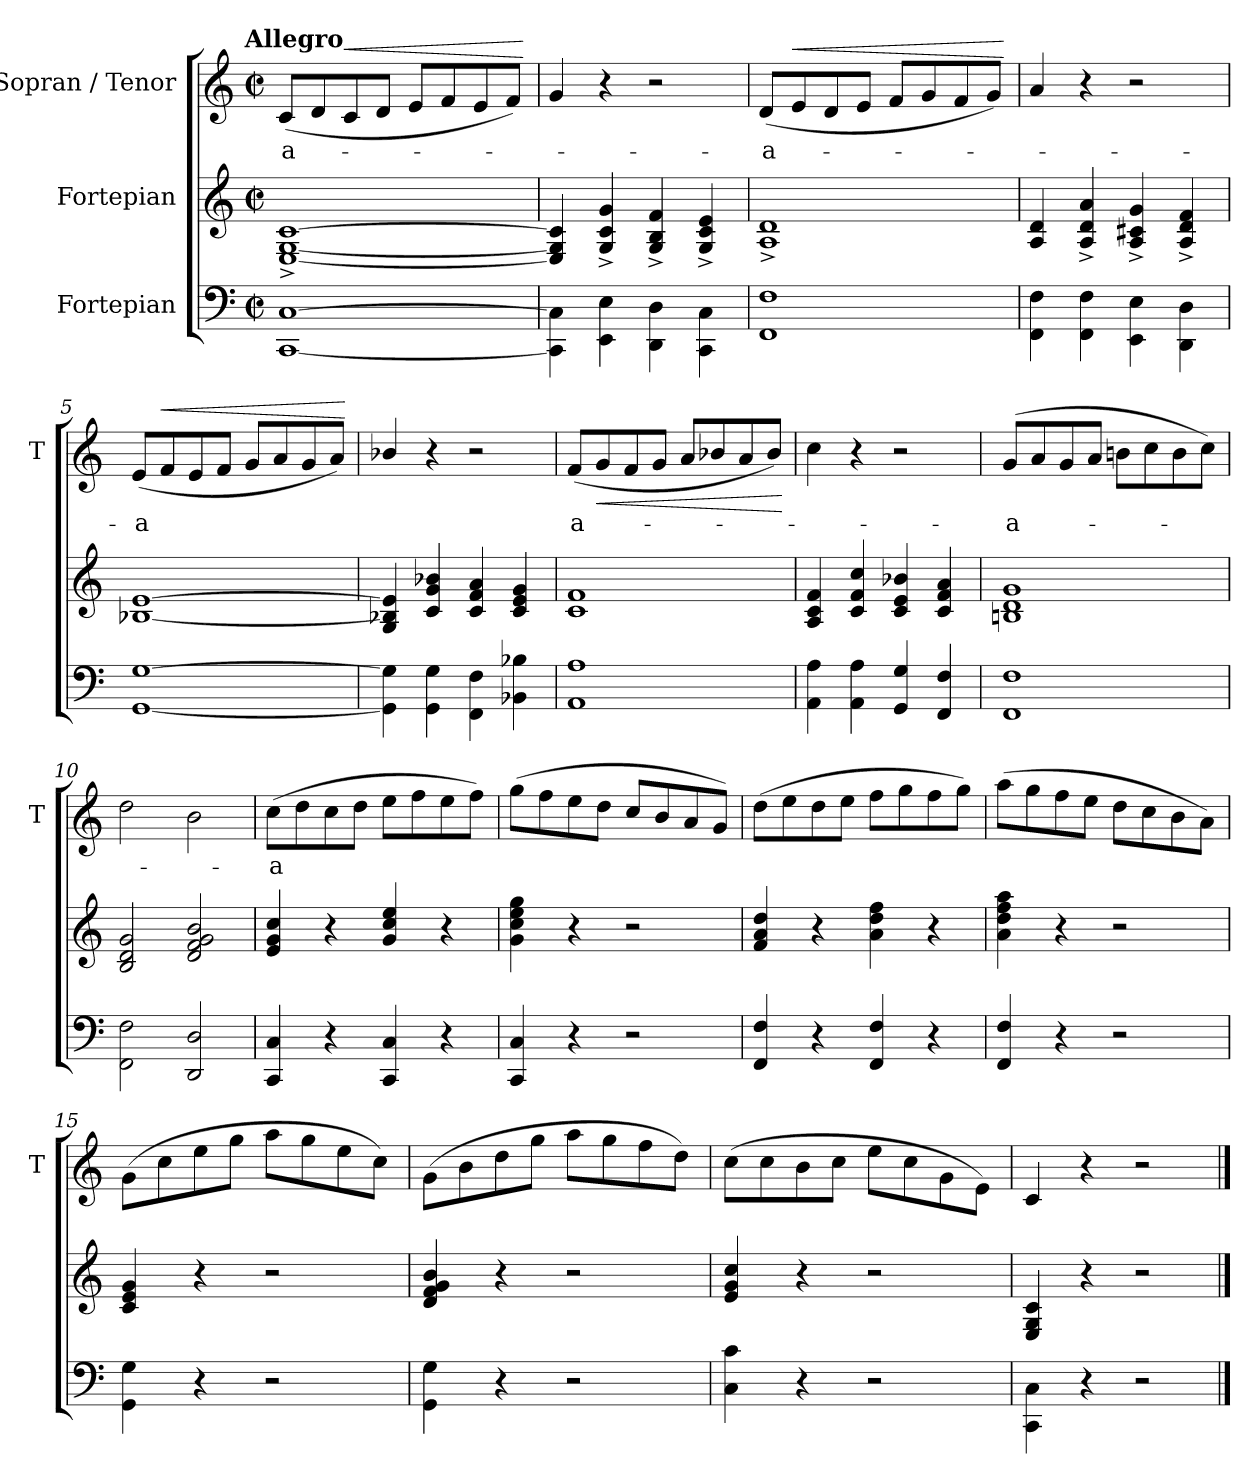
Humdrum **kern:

**kern	**kern	**kern	**text	**dynam
*part3	*part2	*part1	*part1	*part1
*staff3	*staff2	*staff1	*staff1	*staff1
*I"Fortepian	*I"Fortepian	*I"Sopran / Tenor	*	*
*	*	*I'T	*	*
*clefF4	*clefG2	*clefG2	*	*
*k[]	*k[]	*k[]	*	*
*C:	*C:	*C:	*	*
!!LO:TX:omd:t=Allegro
*M2/2	*M2/2	*M2/2	*	*
*met(c|)	*met(c|)	*met(c|)	*	*
*MM132	*MM132	*MM132	*	*
=1	=1	=1	=1	=1
[1CC\ [1C\	[1E^>/ [1G^>/ [1c^>/	(8c/L	a-	.
.	.	8d/	.	.
!	!	!	!	!LO:HP:a
.	.	8c/	.	<
.	.	8d/J	.	.
.	.	8e/L	.	.
.	.	8f/	.	.
.	.	8e/	.	.
.	.	8f/J)	.	.
.	.	.	.	[
=2	=2	=2	=2	=2
4CC]\ 4C]\	4E]/ 4G]/ 4c]/	4g/	.	.
4EE\ 4E\	4G^>/ 4c^>/ 4g^>/	4r	.	.
4DD\ 4D\	4G^>/ 4B^>/ 4f^>/	2r	.	.
4CC\ 4C\	4G^>/ 4c^>/ 4e^>/	.	.	.
=3	=3	=3	=3	=3
1FF\ 1F\	1A^>/ 1d^>/	(8d/L	-a-	.
!	!	!	!	!LO:HP:a
.	.	8e/	.	<
.	.	8d/	.	.
.	.	8e/J	.	.
.	.	8f/L	.	.
.	.	8g/	.	.
.	.	8f/	.	.
.	.	8g/J)	.	.
.	.	.	.	[
=4	=4	=4	=4	=4
4FF\ 4F\	4A/ 4d/	4a/	.	.
4FF\ 4F\	4A^>/ 4d^>/ 4a^>/	4r	.	.
4EE\ 4E\	4A^>/ 4c#X^>/ 4g^>/	2r	.	.
4DD\ 4D\	4A^>/ 4d^>/ 4f^>/	.	.	.
=5	=5	=5	=5	=5
[1GG [1G	[1B-X [1e	(8e/L	-a	.
!	!	!	!	!LO:HP:a
.	.	8f/	.	<
.	.	8e/	.	.
.	.	8f/J	.	.
.	.	8g/L	.	.
.	.	8a/	.	.
.	.	8g/	.	.
.	.	8a/J)	.	.
.	.	.	.	[
=6	=6	=6	=6	=6
4GG]\ 4G]\	4G/ 4B-X]/ 4e]/	4b-X/	.	.
4GG\ 4G\	4c/ 4g/ 4b-X/	4r	.	.
4FF\ 4F\	4c/ 4f/ 4a/	2r	.	.
4BB-X\ 4B-X\	4c/ 4e/ 4g/	.	.	.
=7	=7	=7	=7	=7
1AA 1A	1c 1f	(8f/L	a-	.
!	!	!	!	!LO:HP:b
.	.	8g/	.	<
.	.	8f/	.	.
.	.	8g/J	.	.
.	.	8a/L	.	.
.	.	8b-X/	.	.
.	.	8a/	.	.
.	.	8b-/J)	.	.
.	.	.	.	[
=8	=8	=8	=8	=8
4AA\ 4A\	4A/ 4c/ 4f/	4cc\	.	.
4AA\ 4A\	4c/ 4f/ 4cc/	4r	.	.
4GG/ 4G/	4c/ 4e/ 4b-X/	2r	.	.
4FF/ 4F/	4c/ 4f/ 4a/	.	.	.
=9	=9	=9	=9	=9
1FF 1F	1Bn 1d 1g	(8g/L	-a-	.
.	.	8a/	.	.
.	.	8g/	.	.
.	.	8a/J	.	.
.	.	8bn\L	.	.
.	.	8cc\	.	.
.	.	8b\	.	.
.	.	8cc\J)	.	.
=10	=10	=10	=10	=10
2FF\ 2F\	2B/ 2d/ 2g/	2dd\	.	.
2DD/ 2D/	2d/ 2f/ 2g/ 2b/	2b\	.	.
=11	=11	=11	=11	=11
4CC/ 4C/	4e/ 4g/ 4cc/	(8cc\L	-a	.
.	.	8dd\	.	.
4r	4r	8cc\	.	.
.	.	8dd\J	.	.
4CC/ 4C/	4g/ 4cc/ 4ee/	8ee\L	.	.
.	.	8ff\	.	.
4r	4r	8ee\	.	.
.	.	8ff\J)	.	.
=12	=12	=12	=12	=12
4CC/ 4C/	4g\ 4cc\ 4ee\ 4gg\	(8gg\L	.	.
.	.	8ff\	.	.
4r	4r	8ee\	.	.
.	.	8dd\J	.	.
2r	2r	8cc/L	.	.
.	.	8b/	.	.
.	.	8a/	.	.
.	.	8g/J)	.	.
=13	=13	=13	=13	=13
4FF/ 4F/	4f/ 4a/ 4dd/	(8dd\L	.	.
.	.	8ee\	.	.
4r	4r	8dd\	.	.
.	.	8ee\J	.	.
4FF/ 4F/	4a\ 4dd\ 4ff\	8ff\L	.	.
.	.	8gg\	.	.
4r	4r	8ff\	.	.
.	.	8gg\J)	.	.
=14	=14	=14	=14	=14
4FF/ 4F/	4a\ 4dd\ 4ff\ 4aa\	(8aa\L	.	.
.	.	8gg\	.	.
4r	4r	8ff\	.	.
.	.	8ee\J	.	.
2r	2r	8dd\L	.	.
.	.	8cc\	.	.
.	.	8b\	.	.
.	.	8a\J)	.	.
=15	=15	=15	=15	=15
4GG\ 4G\	4c/ 4e/ 4g/	(8g\L	.	.
.	.	8cc\	.	.
4r	4r	8ee\	.	.
.	.	8gg\J	.	.
2r	2r	8aa\L	.	.
.	.	8gg\	.	.
.	.	8ee\	.	.
.	.	8cc\J)	.	.
=16	=16	=16	=16	=16
4GG\ 4G\	4d/ 4f/ 4g/ 4b/	(8g\L	.	.
.	.	8b\	.	.
4r	4r	8dd\	.	.
.	.	8gg\J	.	.
2r	2r	8aa\L	.	.
.	.	8gg\	.	.
.	.	8ff\	.	.
.	.	8dd\J)	.	.
=17	=17	=17	=17	=17
4C\ 4c\	4e/ 4g/ 4cc/	(8cc\L	.	.
.	.	8cc\	.	.
4r	4r	8b\	.	.
.	.	8cc\J	.	.
2r	2r	8ee\L	.	.
.	.	8cc\	.	.
.	.	8g\	.	.
.	.	8e\J)	.	.
=18	=18	=18	=18	=18
4CC\ 4C\	4E/ 4G/ 4c/	4c/	.	.
4r	4r	4r	.	.
2r	2r	2r	.	.
==	==	==	==	==
*-	*-	*-	*-	*-
